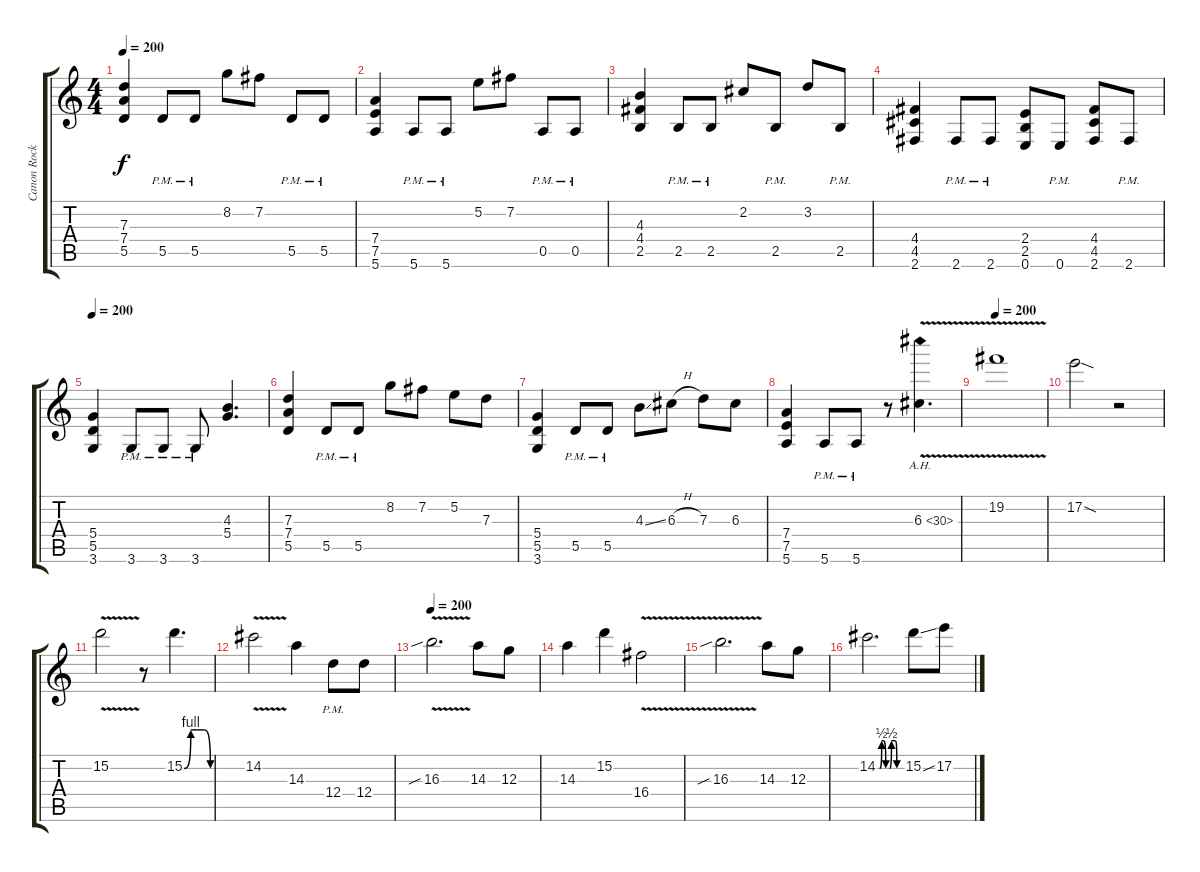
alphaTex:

\track ("Canon Rock" "Canon Rock") {instrument distortionguitar}
\staff {score tabs}
\tuning (E4 B3 G3 D3 A2 E2) {hide}
\ts (4 4)
\tempo 200
\clef g2
\ks c
(7.3 7.4 5.5).4{dy f} 5.5{pm}.8 5.5{pm}.8 8.2.8 7.2.8 5.5{pm}.8 5.5{pm}.8 |
(7.4 7.5 5.6).4 5.6{pm}.8 5.6{pm}.8 5.2.8 7.2.8 0.5{pm}.8 0.5{pm}.8 |
(4.3 4.4 2.5).4 2.5{pm}.8 2.5{pm}.8 2.2.8 2.5{pm}.8 3.2.8 2.5{pm}.8 |
(4.4 4.5 2.6).4 2.6{pm}.8 2.6{pm}.8 (2.4 2.5 0.6).8 0.6{pm}.8 (4.4 4.5 2.6).8 2.6{pm}.8 |
\tempo 200
(5.4 5.5 3.6).4 3.6{pm}.8 3.6{pm}.8 3.6{pm}.8 (4.3 5.4).4{d} |
(7.3 7.4 5.5).4 5.5{pm}.8 5.5{pm}.8 8.2.8 7.2.8 5.2.8 7.3.8 |
(5.4 5.5 3.6).4 5.5{pm}.8 5.5{pm}.8 4.3{ss}.8 6.3{h}.8 7.3.8 6.3.8 |
(7.4 7.5 5.6).4 5.6{pm}.8 5.6{pm}.8 r.8 6.3{ah 24 v}.4{d} |
\tempo 200
19.2{v}.1 |
17.2{sod}.2 r.2 |
15.2{v}.2 r.8 15.2{be (custom 0 0 15 4 30 4 45 4 60 0)}.4{d} |
14.2{v}.2 14.3.4 12.4{pm}.8 12.4.8 |
\tempo 200
16.3{v sib}.2{d} 14.3.8 12.3.8 |
14.3.4 15.2.4 16.4{v}.2 |
16.3{v sib}.2{d} 14.3.8 12.3.8 |
14.2{be (custom 0 0 6 0 11 2 15 2 21 0 30 0 35 2 44 2 48 0 60 0)}.2{d} 15.2{ss}.8 17.2.8
